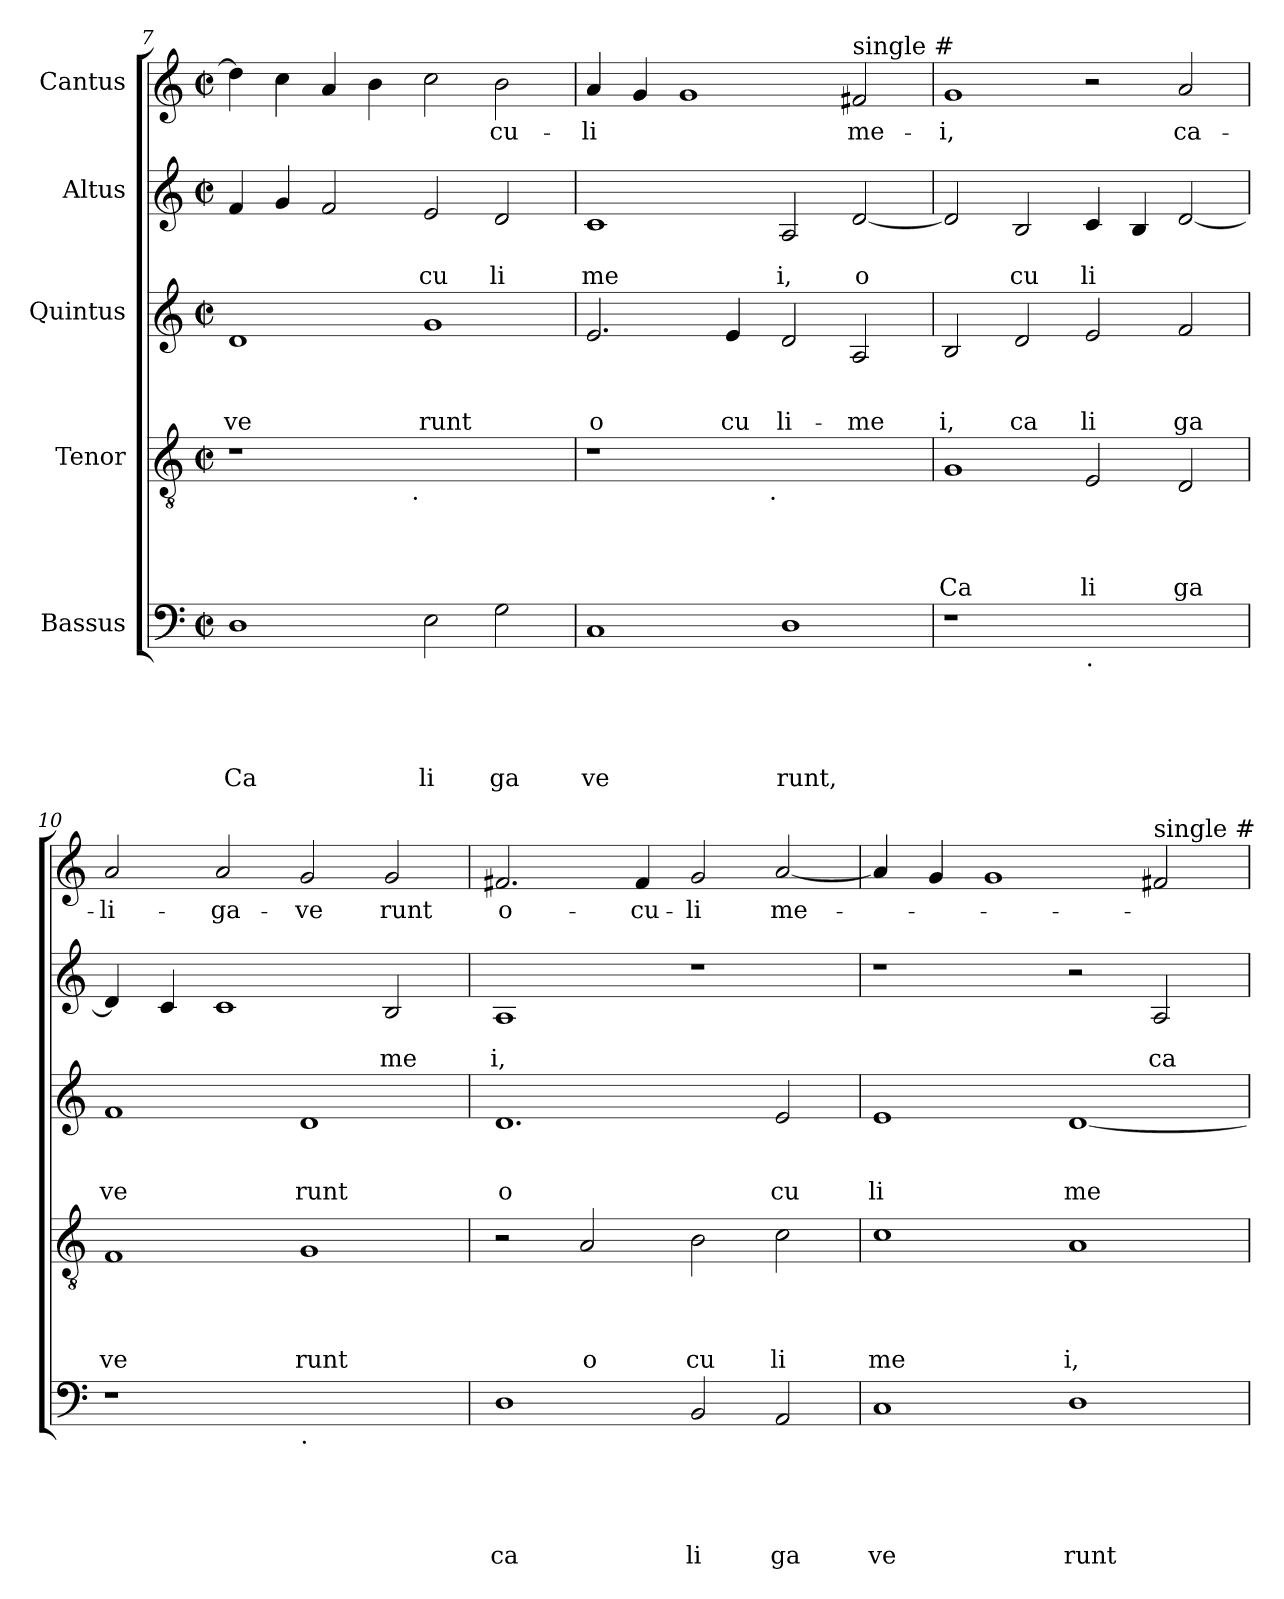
**kern	**text	**text	**text	**text	**text	**kern	**text	**text	**text	**text	**kern	**text	**text	**text	**kern	**text	**text	**kern	**text
*part5	*part5	*part5	*part5	*part5	*part5	*part4	*part4	*part4	*part4	*part4	*part3	*part3	*part3	*part3	*part2	*part2	*part2	*part1	*part1
*staff5	*staff5	*staff5	*staff5	*staff5	*staff5	*staff4	*staff4	*staff4	*staff4	*staff4	*staff3	*staff3	*staff3	*staff3	*staff2	*staff2	*staff2	*staff1	*staff1
*I"Bassus	*	*	*	*	*	*I"Tenor	*	*	*	*	*I"Quintus	*	*	*	*I"Altus	*	*	*I"Cantus	*
*clefF4	*	*	*	*	*	*clefGv2	*	*	*	*	*clefG2	*	*	*	*clefG2	*	*	*clefG2	*
*k[]	*	*	*	*	*	*k[]	*	*	*	*	*k[]	*	*	*	*k[]	*	*	*k[]	*
*C:	*	*	*	*	*	*C:	*	*	*	*	*C:	*	*	*	*C:	*	*	*C:	*
*M2/2	*	*	*	*	*	*M2/2	*	*	*	*	*M2/2	*	*	*	*M2/2	*	*	*M2/2	*
*met(c|)	*	*	*	*	*	*met(c|)	*	*	*	*	*met(c|)	*	*	*	*met(c|)	*	*	*met(c|)	*
=7	=7	=7	=7	=7	=7	=7	=7	=7	=7	=7	=7	=7	=7	=7	=7	=7	=7	=7	=7
!	!	!	!	!	!LO:LY:b	!	!	!	!	!	!	!	!	!LO:LY:b	!	!	!	!	!
*	*	*	*	*	*	*^	*	*	*	*	*	*	*	*	*	*	*	*	*
1D	.	.	.	.	Ca	1r	2ryy	.	.	.	.	1d	.	.	ve	4f/	.	.	4dd\]	.
.	.	.	.	.	.	.	.	.	.	.	.	.	.	.	.	4g/	.	.	4cc\	.
.	.	.	.	.	.	.	4...ryy	.	.	.	.	.	.	.	.	2f/	.	.	4a/	.
.	.	.	.	.	.	.	.	.	.	.	.	.	.	.	.	.	.	.	4b\	.
!	!	!	!	!	!	!	!LO:TX:b:t=.	!	!	!	!	!	!	!	!	!	!	!	!	!
.	.	.	.	.	.	.	1ryy	.	.	.	.	.	.	.	.	.	.	.	.	.
!	!	!	!	!	!LO:LY:b	!	!	!	!	!	!	!	!	!	!LO:LY:b	!	!	!LO:LY:b	!	!
2E\	.	.	.	.	li	1ryy	.	.	.	.	.	1g	.	.	runt	2e/	.	cu	2cc\	.
!	!	!	!	!	!LO:LY:b	!	!	!	!	!	!	!	!	!	!	!	!	!LO:LY:b	!	!LO:LY:b
2G\	.	.	.	.	ga	.	.	.	.	.	.	.	.	.	.	2d/	.	li	2b\	-cu-
.	.	.	.	.	.	.	32ryy	.	.	.	.	.	.	.	.	.	.	.	.	.
=8	=8	=8	=8	=8	=8	=8	=8	=8	=8	=8	=8	=8	=8	=8	=8	=8	=8	=8	=8	=8
!	!	!	!	!	!LO:LY:b	!	!	!	!	!	!	!	!	!	!LO:LY:b	!	!	!LO:LY:b	!	!LO:LY:b
1C	.	.	.	.	ve	1r	2ryy	.	.	.	.	2.e/	.	.	o	1c	.	me	4a/	-li
.	.	.	.	.	.	.	.	.	.	.	.	.	.	.	.	.	.	.	4g/	.
.	.	.	.	.	.	.	4...ryy	.	.	.	.	.	.	.	.	.	.	.	1g	.
!	!	!	!	!	!	!	!	!	!	!	!	!	!	!	!LO:LY:b	!	!	!	!	!
.	.	.	.	.	.	.	.	.	.	.	.	4e/	.	.	cu	.	.	.	.	.
!	!	!	!	!	!	!	!LO:TX:b:t=.	!	!	!	!	!	!	!	!	!	!	!	!	!
.	.	.	.	.	.	.	1ryy	.	.	.	.	.	.	.	.	.	.	.	.	.
!	!	!	!	!	!LO:LY:b	!	!	!	!	!	!	!	!	!	!LO:LY:b	!	!	!LO:LY:b	!	!
1D	.	.	.	.	runt,	1ryy	.	.	.	.	.	2d/	.	.	li-	2A/	.	i,	.	.
!	!	!	!	!	!	!	!	!	!	!	!	!	!	!	!	!	!	!	!LO:TX:a:t=single #	!
!	!	!	!	!	!	!	!	!	!	!	!	!	!	!	!LO:LY:b	!	!	!LO:LY:b	!	!LO:LY:b
.	.	.	.	.	.	.	.	.	.	.	.	2A/	.	.	-me	[<2d/	.	o	2f#/	me-
.	.	.	.	.	.	.	32ryy	.	.	.	.	.	.	.	.	.	.	.	.	.
=9	=9	=9	=9	=9	=9	=9	=9	=9	=9	=9	=9	=9	=9	=9	=9	=9	=9	=9	=9	=9
!	!	!	!	!	!	!	!	!	!	!	!LO:LY:b	!	!	!	!LO:LY:b	!	!	!	!	!LO:LY:b
*	*	*	*	*	*	*v	*v	*	*	*	*	*	*	*	*	*	*	*	*	*
1r	.	.	.	.	.	1G	.	.	.	Ca	2B/	.	.	i,	2d/]	.	.	1g	-i,
!	!	!	!	!	!	!	!	!	!	!	!	!	!	!LO:LY:b	!	!	!LO:LY:b	!	!
.	.	.	.	.	.	.	.	.	.	.	2d/	.	.	ca	2B/	.	cu	.	.
!LO:TX:b:t=.	!	!	!	!	!	!	!	!	!	!	!	!	!	!	!	!	!	!	!
!	!	!	!	!	!	!	!	!	!	!LO:LY:b	!	!	!	!LO:LY:b	!	!	!LO:LY:b	!	!
1ryy	.	.	.	.	.	2E/	.	.	.	li	2e/	.	.	li	4c/	.	li	2r	.
.	.	.	.	.	.	.	.	.	.	.	.	.	.	.	4B/	.	.	.	.
!	!	!	!	!	!	!	!	!	!	!LO:LY:b	!	!	!	!LO:LY:b	!	!	!	!	!LO:LY:b
.	.	.	.	.	.	2D/	.	.	.	ga	2f/	.	.	ga	[<2d/	.	.	2a/	ca-
=10	=10	=10	=10	=10	=10	=10	=10	=10	=10	=10	=10	=10	=10	=10	=10	=10	=10	=10	=10
!	!	!	!	!	!	!	!	!	!	!LO:LY:b	!	!	!	!LO:LY:b	!	!	!	!	!LO:LY:b
1r	.	.	.	.	.	1F	.	.	.	ve	1f	.	.	ve	4d/]	.	.	2a/	-li-
.	.	.	.	.	.	.	.	.	.	.	.	.	.	.	4c/	.	.	.	.
!	!	!	!	!	!	!	!	!	!	!	!	!	!	!	!	!	!	!	!LO:LY:b
.	.	.	.	.	.	.	.	.	.	.	.	.	.	.	1c	.	.	2a/	-ga-
!LO:TX:b:t=.	!	!	!	!	!	!	!	!	!	!	!	!	!	!	!	!	!	!	!
!	!	!	!	!	!	!	!	!	!	!LO:LY:b	!	!	!	!LO:LY:b	!	!	!	!	!LO:LY:b
1ryy	.	.	.	.	.	1G	.	.	.	runt	1d	.	.	runt	.	.	.	2g/	-ve
!	!	!	!	!	!	!	!	!	!	!	!	!	!	!	!	!	!LO:LY:b	!	!LO:LY:b
.	.	.	.	.	.	.	.	.	.	.	.	.	.	.	2B/	.	me	2g/	runt
=11	=11	=11	=11	=11	=11	=11	=11	=11	=11	=11	=11	=11	=11	=11	=11	=11	=11	=11	=11
!	!	!	!	!	!LO:LY:b	!	!	!	!	!	!	!	!	!LO:LY:b	!	!	!LO:LY:b	!	!LO:LY:b
1D	.	.	.	.	ca	2r	.	.	.	.	1.d	.	.	o	1A	.	i,	2.f#X/	o-
!	!	!	!	!	!	!	!	!	!	!LO:LY:b	!	!	!	!	!	!	!	!	!
.	.	.	.	.	.	2A/	.	.	.	o	.	.	.	.	.	.	.	.	.
!	!	!	!	!	!	!	!	!	!	!	!	!	!	!	!	!	!	!	!LO:LY:b
.	.	.	.	.	.	.	.	.	.	.	.	.	.	.	.	.	.	4f#/	-cu-
!	!	!	!	!	!LO:LY:b	!	!	!	!	!LO:LY:b	!	!	!	!	!	!	!	!	!LO:LY:b
2BB/	.	.	.	.	li	2B\	.	.	.	cu	.	.	.	.	1r	.	.	2g/	-li
!	!	!	!	!	!LO:LY:b	!	!	!	!	!LO:LY:b	!	!	!	!LO:LY:b	!	!	!	!	!LO:LY:b
2AA/	.	.	.	.	ga	2c\	.	.	.	li	2e/	.	.	cu	.	.	.	[<2a/	me-
!!LO:PB:g=z
=12	=12	=12	=12	=12	=12	=12	=12	=12	=12	=12	=12	=12	=12	=12	=12	=12	=12	=12	=12
!	!	!	!	!	!LO:LY:b	!	!	!	!	!LO:LY:b	!	!	!	!LO:LY:b	!	!	!	!	!
1C	.	.	.	.	ve	1c	.	.	.	me	1e	.	.	li	1r	.	.	4a/]	.
.	.	.	.	.	.	.	.	.	.	.	.	.	.	.	.	.	.	4g/	.
.	.	.	.	.	.	.	.	.	.	.	.	.	.	.	.	.	.	1g	.
!	!	!	!	!	!LO:LY:b	!	!	!	!	!LO:LY:b	!	!	!	!LO:LY:b	!	!	!	!	!
1D	.	.	.	.	runt	1A	.	.	.	i,	[<1d	.	.	me	2r	.	.	.	.
!	!	!	!	!	!	!	!	!	!	!	!	!	!	!	!	!	!	!LO:TX:a:t=single #	!
!	!	!	!	!	!	!	!	!	!	!	!	!	!	!	!	!	!LO:LY:b	!	!
.	.	.	.	.	.	.	.	.	.	.	.	.	.	.	2A/	.	ca	2f#/	.
=	=	=	=	=	=	=	=	=	=	=	=	=	=	=	=	=	=	=	=
*-	*-	*-	*-	*-	*-	*-	*-	*-	*-	*-	*-	*-	*-	*-	*-	*-	*-	*-	*-
